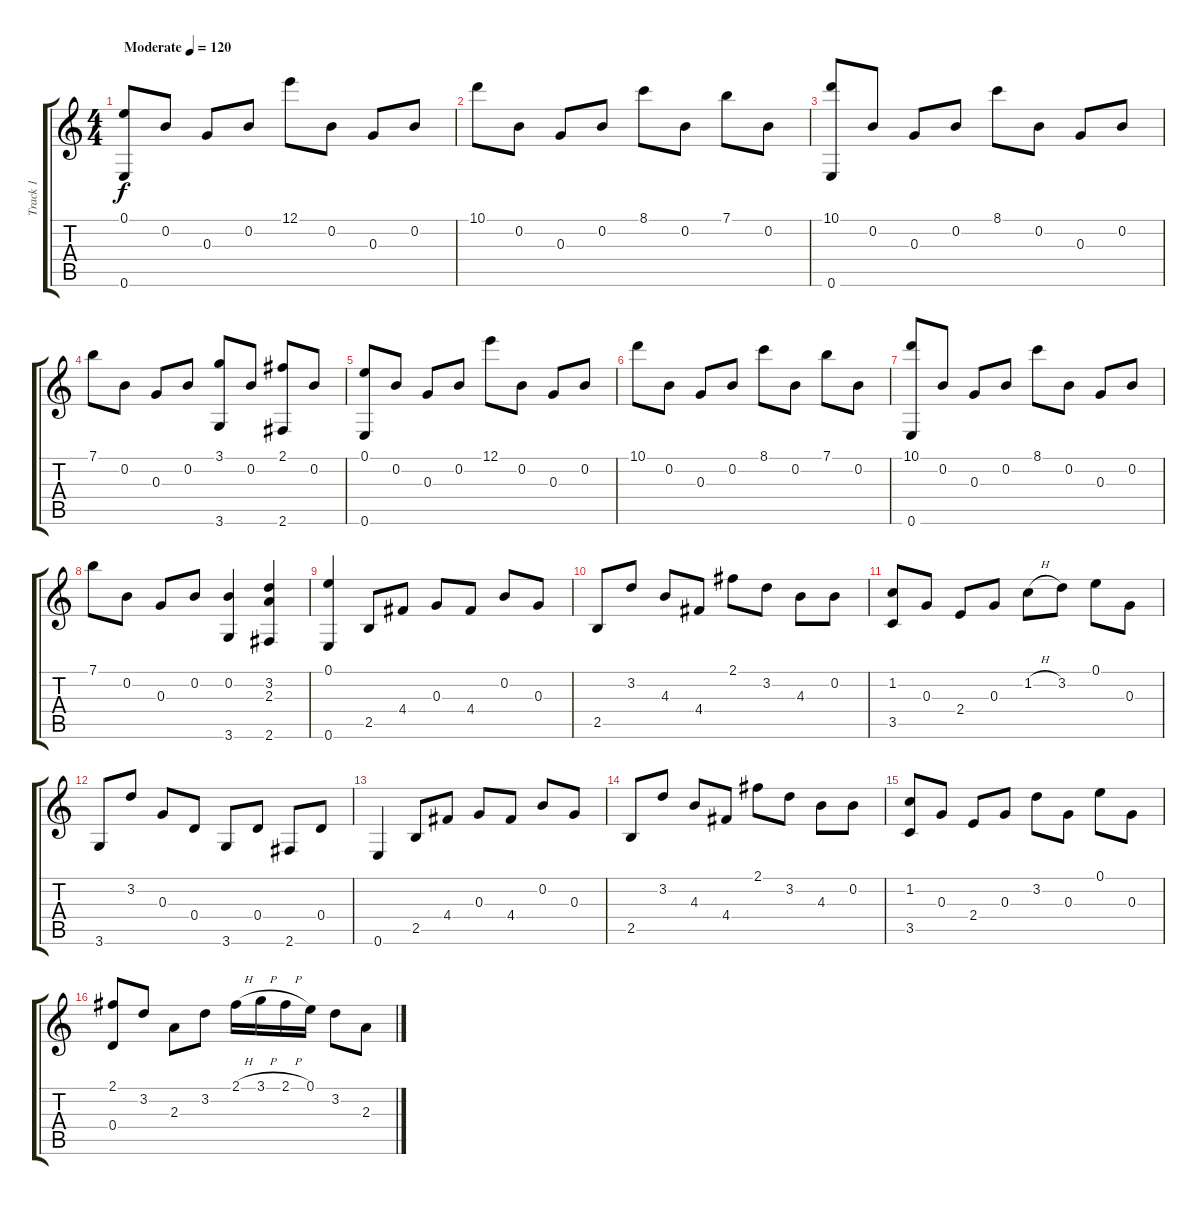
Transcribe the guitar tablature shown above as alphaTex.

\track ("Track 1" "Track 1") {instrument acousticguitarsteel}
\staff {score tabs}
\tuning (E4 B3 G3 D3 A2 E2) {hide}
\ts (4 4)
\tempo (120 "Moderate")
\clef g2
\ks c
(0.1 0.6).8{dy f instrument acousticguitarsteel} 0.2.8 0.3.8 0.2.8 12.1.8 0.2.8 0.3.8 0.2.8 |
10.1.8 0.2.8 0.3.8 0.2.8 8.1.8 0.2.8 7.1.8 0.2.8 |
(10.1 0.6).8 0.2.8 0.3.8 0.2.8 8.1.8 0.2.8 0.3.8 0.2.8 |
7.1.8 0.2.8 0.3.8 0.2.8 (3.1 3.6).8 0.2.8 (2.1 2.6).8 0.2.8 |
(0.1 0.6).8 0.2.8 0.3.8 0.2.8 12.1.8 0.2.8 0.3.8 0.2.8 |
10.1.8 0.2.8 0.3.8 0.2.8 8.1.8 0.2.8 7.1.8 0.2.8 |
(10.1 0.6).8 0.2.8 0.3.8 0.2.8 8.1.8 0.2.8 0.3.8 0.2.8 |
7.1.8 0.2.8 0.3.8 0.2.8 (0.2 3.6).4 (3.2 2.3 2.6).4 |
(0.1 0.6).4 2.5.8 4.4.8 0.3.8 4.4.8 0.2.8 0.3.8 |
2.5.8 3.2.8 4.3.8 4.4.8 2.1.8 3.2.8 4.3.8 0.2.8 |
(1.2 3.5).8 0.3.8 2.4.8 0.3.8 1.2{h}.8 3.2.8 0.1.8 0.3.8 |
3.6.8 3.2.8 0.3.8 0.4.8 3.6.8 0.4.8 2.6.8 0.4.8 |
0.6.4 2.5.8 4.4.8 0.3.8 4.4.8 0.2.8 0.3.8 |
2.5.8 3.2.8 4.3.8 4.4.8 2.1.8 3.2.8 4.3.8 0.2.8 |
(1.2 3.5).8 0.3.8 2.4.8 0.3.8 3.2.8 0.3.8 0.1.8 0.3.8 |
(2.1 0.4).8 3.2.8 2.3.8 3.2.8 2.1{h}.16 3.1{h}.16 2.1{h}.16 0.1.16 3.2.8 2.3.8
